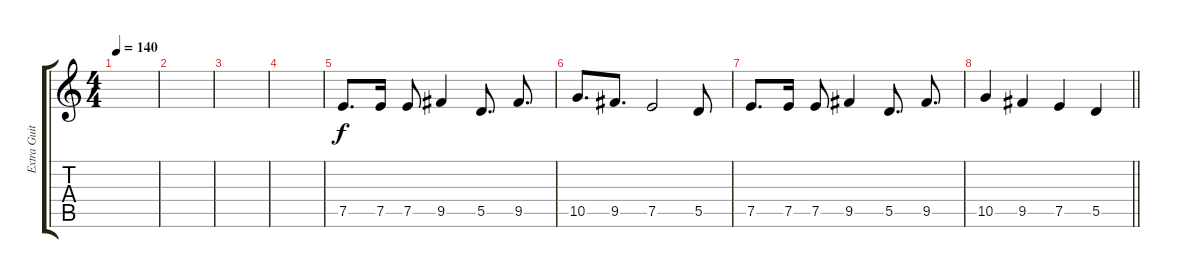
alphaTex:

\track ("Extra Guitar" "Extra Guit") {instrument distortionguitar}
\staff {score tabs}
\tuning (E4 B3 G3 D3 A2 E2) {hide}
\ts (4 4)
\tempo 140
\clef g2
\ks c
|
|
|
|
7.5.8{d} 7.5.16 7.5.8 9.5.4 5.5.8{d} 9.5.8{d} |
10.5.8{d} 9.5.8{d} 7.5.2 5.5.8 |
7.5.8{d} 7.5.16 7.5.8 9.5.4 5.5.8{d} 9.5.8{d} |
\barLineRight lightlight
10.5.4 9.5.4 7.5.4 5.5.4
